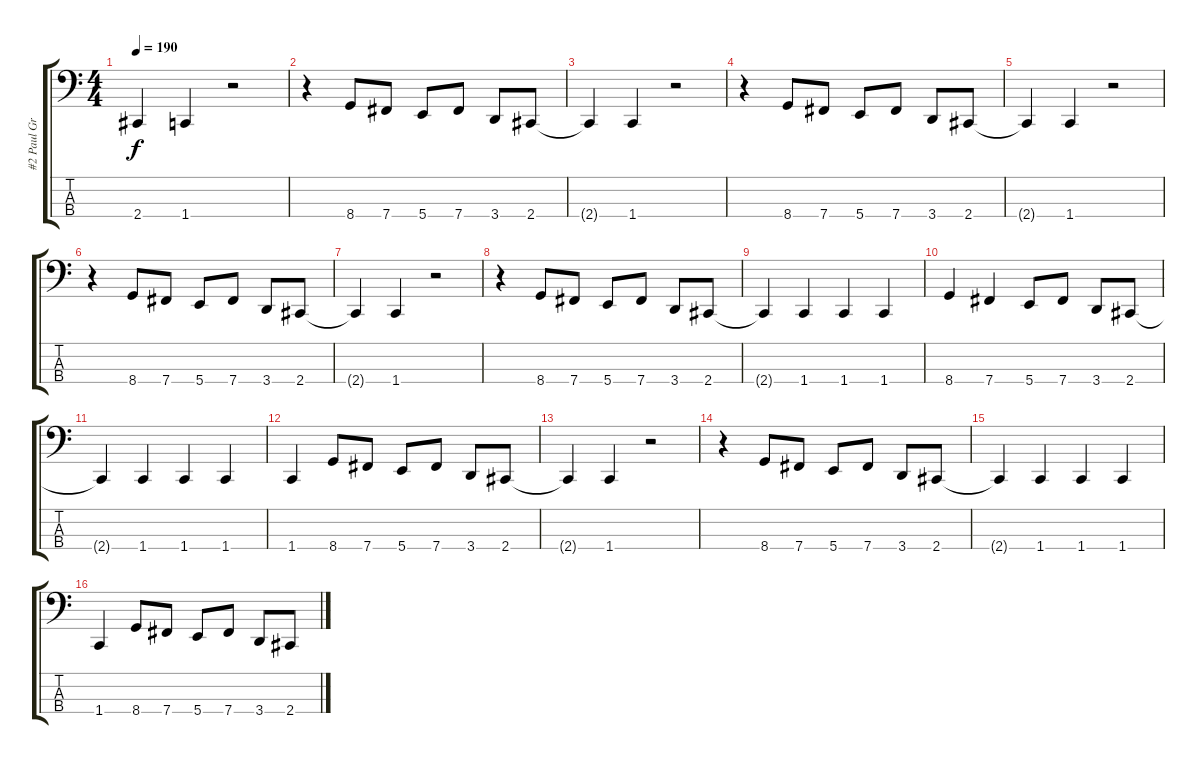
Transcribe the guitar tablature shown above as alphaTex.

\track ("#2 Paul Gray" "#2 Paul Gr") {instrument electricbasspick}
\staff {score tabs}
\tuning (E2 B1 Gb1 B0) {hide}
\ts (4 4)
\tempo 190
\clef f4
\ks c
2.4{t}.4{dy f} 1.4.4 r.2 |
r.4 8.4.8 7.4.8 5.4.8 7.4.8 3.4.8 2.4.8 |
2.4{t}.4 1.4.4 r.2 |
r.4 8.4.8 7.4.8 5.4.8 7.4.8 3.4.8 2.4.8 |
2.4{t}.4 1.4.4 r.2 |
r.4 8.4.8 7.4.8 5.4.8 7.4.8 3.4.8 2.4.8 |
2.4{t}.4 1.4.4 r.2 |
r.4 8.4.8 7.4.8 5.4.8 7.4.8 3.4.8 2.4.8 |
2.4{t}.4 1.4.4 1.4.4 1.4.4 |
8.4.4 7.4.4 5.4.8 7.4.8 3.4.8 2.4.8 |
2.4{t}.4 1.4.4 1.4.4 1.4.4 |
1.4.4 8.4.8 7.4.8 5.4.8 7.4.8 3.4.8 2.4.8 |
2.4{t}.4 1.4.4 r.2 |
r.4 8.4.8 7.4.8 5.4.8 7.4.8 3.4.8 2.4.8 |
2.4{t}.4 1.4.4 1.4.4 1.4.4 |
1.4.4 8.4.8 7.4.8 5.4.8 7.4.8 3.4.8 2.4.8
